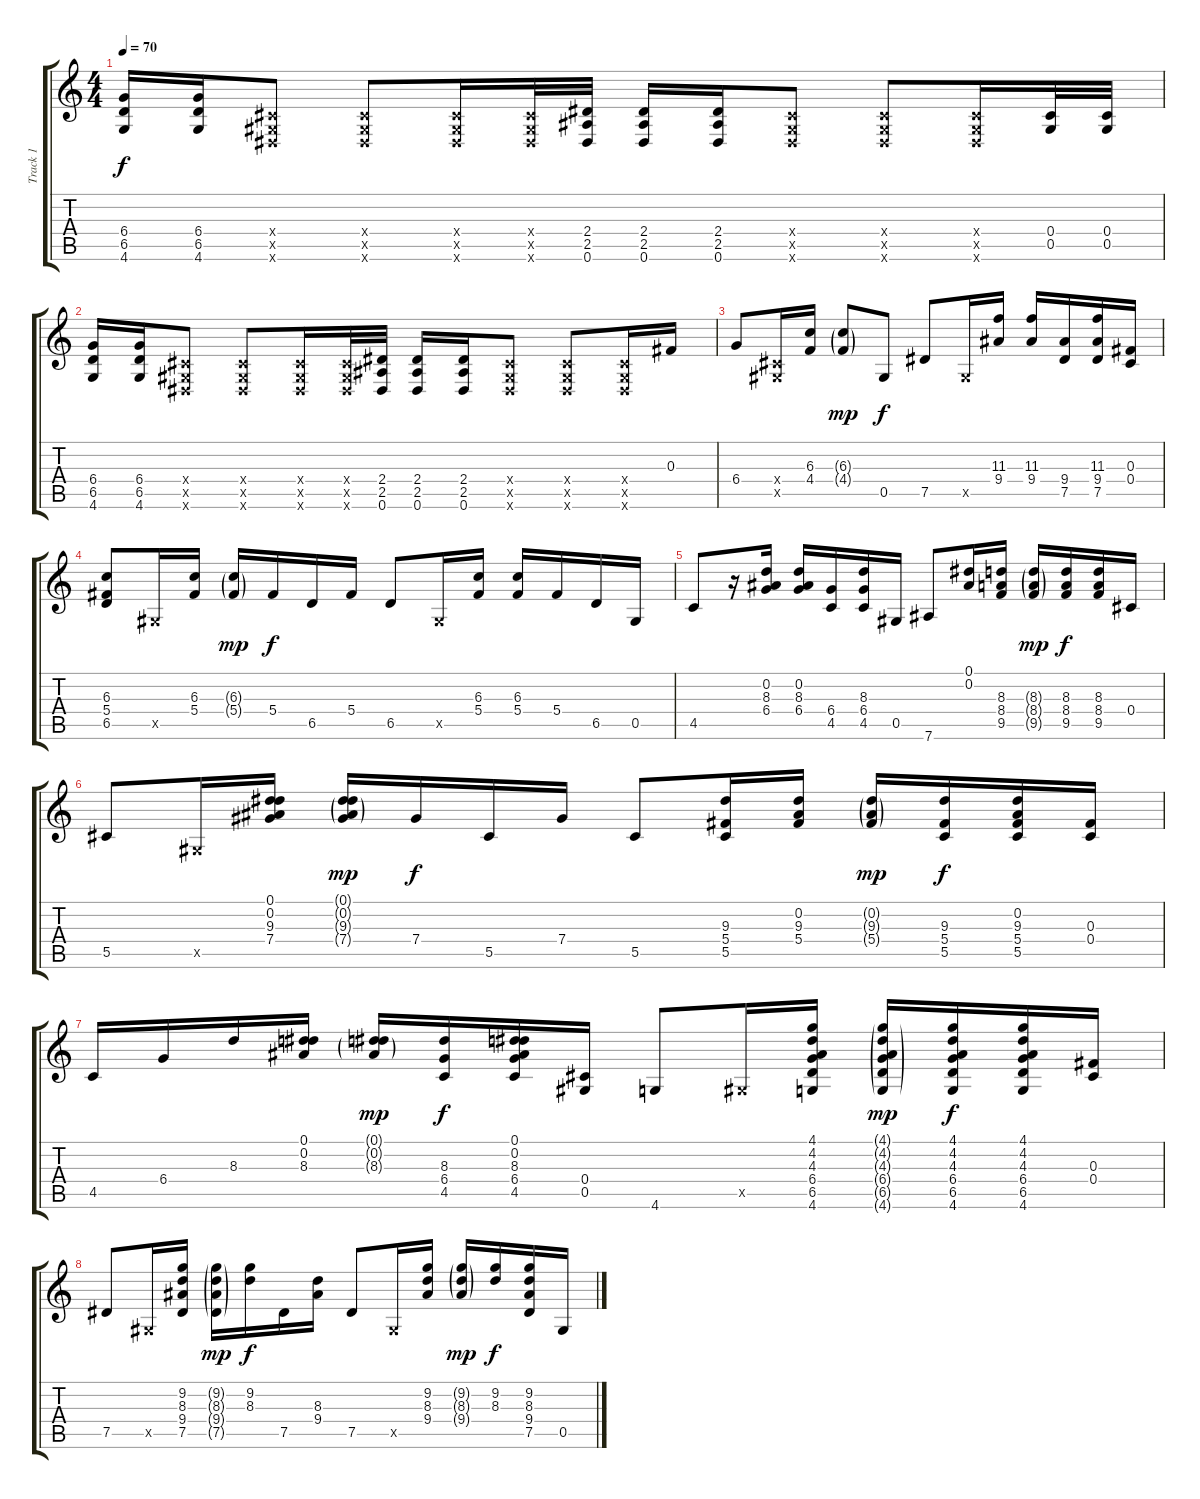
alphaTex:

\track ("Track 1" "Track 1") {instrument acousticguitarsteel}
\staff {score tabs}
\tuning (Eb4 Bb3 Gb3 Db3 Ab2 Eb2) {hide}
\ts (4 4)
\tempo 70
\clef g2
\ks c
(6.4 6.5 4.6).16{dy f} (6.4 6.5 4.6).16 (0.4{x} 0.5{x} 0.6{x}).8 (0.4{x} 0.5{x} 0.6{x}).8 (0.4{x} 0.5{x} 0.6{x}).16 (0.4{x} 0.5{x} 0.6{x}).32 (2.4 2.5 0.6).32 (2.4 2.5 0.6).16 (2.4 2.5 0.6).16 (0.4{x} 0.5{x} 0.6{x}).8 (0.4{x} 0.5{x} 0.6{x}).8 (0.4{x} 0.5{x} 0.6{x}).16 (0.4 0.5).32 (0.4 0.5).32 |
(6.4 6.5 4.6).16 (6.4 6.5 4.6).16 (0.4{x} 0.5{x} 0.6{x}).8 (0.4{x} 0.5{x} 0.6{x}).8 (0.4{x} 0.5{x} 0.6{x}).16 (0.4{x} 0.5{x} 0.6{x}).32 (2.4 2.5 0.6).32 (2.4 2.5 0.6).16 (2.4 2.5 0.6).16 (0.4{x} 0.5{x} 0.6{x}).8 (0.4{x} 0.5{x} 0.6{x}).8 (0.4{x} 0.5{x} 0.6{x}).16 0.3.16 |
6.4.8 (0.4{x} 0.5{x}).16 (6.3 4.4).16 (6.3{g} 4.4{g}).8{dy mp} 0.5.8{dy f} 7.5.8 0.5{x}.16 (11.3 9.4).16 (11.3 9.4).16 (9.4 7.5).16 (11.3 9.4 7.5).16 (0.3 0.4).16 |
(6.3 5.4 6.5).8 0.5{x}.16 (6.3 5.4).16 (6.3{g} 5.4{g}).16{dy mp} 5.4.16{dy f} 6.5.16 5.4.16 6.5.8 0.5{x}.16 (6.3 5.4).16 (6.3 5.4).16 5.4.16 6.5.16 0.5.16 |
4.5.8 r.16 (0.2 8.3 6.4).16 (0.2 8.3 6.4).16 (6.4 4.5).16 (8.3 6.4 4.5).16 0.5.16 7.6.8 (0.1 0.2).16 (8.3 8.4 9.5).16 (8.3{g} 8.4{g} 9.5{g}).16{dy mp} (8.3 8.4 9.5).16{dy f} (8.3 8.4 9.5).16 0.4.16 |
5.5.8 0.5{x}.16 (0.1 0.2 9.3 7.4).16 (0.1{g} 0.2{g} 9.3{g} 7.4{g}).16{dy mp} 7.4.16{dy f} 5.5.16 7.4.16 5.5.8 (9.3 5.4 5.5).16 (0.2 9.3 5.4).16 (0.2{g} 9.3{g} 5.4{g}).16{dy mp} (9.3 5.4 5.5).16{dy f} (0.2 9.3 5.4 5.5).16 (0.3 0.4).16 |
4.5.16 6.4.16 8.3.16 (0.1 0.2 8.3).16 (0.1{g} 0.2{g} 8.3{g}).16{dy mp} (8.3 6.4 4.5).16{dy f} (0.1 0.2 8.3 6.4 4.5).16 (0.4 0.5).16 4.6.8 0.5{x}.16 (4.1 4.2 4.3 6.4 6.5 4.6).16 (4.1{g} 4.2{g} 4.3{g} 6.4{g} 6.5{g} 4.6{g}).16{dy mp} (4.1 4.2 4.3 6.4 6.5 4.6).16{dy f} (4.1 4.2 4.3 6.4 6.5 4.6).16 (0.3 0.4).16 |
7.5.8 0.5{x}.16 (9.2 8.3 9.4 7.5).16 (9.2{g} 8.3{g} 9.4{g} 7.5{g}).16{dy mp} (9.2 8.3).16{dy f} 7.5.16 (8.3 9.4).16 7.5.8 0.5{x}.16 (9.2 8.3 9.4).16 (9.2{g} 8.3{g} 9.4{g}).16{dy mp} (9.2 8.3).16{dy f} (9.2 8.3 9.4 7.5).16 0.5.16
